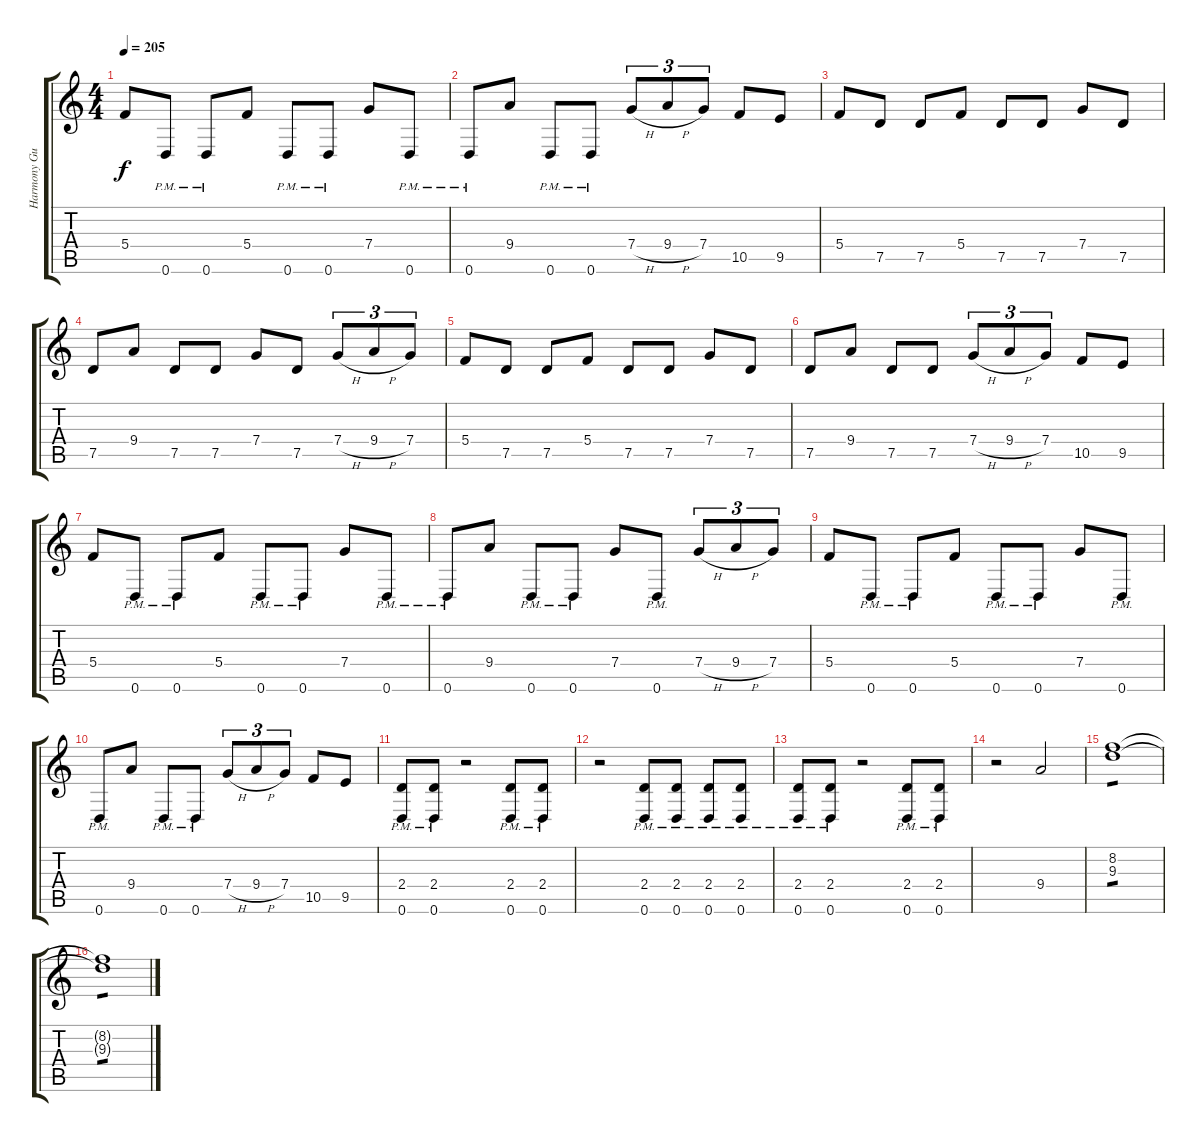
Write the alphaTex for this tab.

\track ("Harmony Guitar" "Harmony Gu") {instrument distortionguitar}
\staff {score tabs}
\tuning (D4 A3 F3 C3 G2 D2) {hide}
\ts (4 4)
\tempo 205
\clef g2
\ks c
5.4.8{dy f} 0.6{pm}.8 0.6{pm}.8 5.4.8 0.6{pm}.8 0.6{pm}.8 7.4.8 0.6{pm}.8 |
0.6{pm}.8 9.4.8 0.6{pm}.8 0.6{pm}.8 7.4{h}.8{tu (3 2)} 9.4{h}.8{tu (3 2)} 7.4.8{tu (3 2)} 10.5.8 9.5.8 |
5.4.8 7.5.8 7.5.8 5.4.8 7.5.8 7.5.8 7.4.8 7.5.8 |
7.5.8 9.4.8 7.5.8 7.5.8 7.4.8 7.5.8 7.4{h}.8{tu (3 2)} 9.4{h}.8{tu (3 2)} 7.4.8{tu (3 2)} |
5.4.8 7.5.8 7.5.8 5.4.8 7.5.8 7.5.8 7.4.8 7.5.8 |
7.5.8 9.4.8 7.5.8 7.5.8 7.4{h}.8{tu (3 2)} 9.4{h}.8{tu (3 2)} 7.4.8{tu (3 2)} 10.5.8 9.5.8 |
5.4.8 0.6{pm}.8 0.6{pm}.8 5.4.8 0.6{pm}.8 0.6{pm}.8 7.4.8 0.6{pm}.8 |
0.6{pm}.8 9.4.8 0.6{pm}.8 0.6{pm}.8 7.4.8 0.6{pm}.8 7.4{h}.8{tu (3 2)} 9.4{h}.8{tu (3 2)} 7.4.8{tu (3 2)} |
5.4.8 0.6{pm}.8 0.6{pm}.8 5.4.8 0.6{pm}.8 0.6{pm}.8 7.4.8 0.6{pm}.8 |
0.6{pm}.8 9.4.8 0.6{pm}.8 0.6{pm}.8 7.4{h}.8{tu (3 2)} 9.4{h}.8{tu (3 2)} 7.4.8{tu (3 2)} 10.5.8 9.5.8 |
(2.4 0.6{pm}).8 (2.4 0.6{pm}).8 r.2 (2.4 0.6{pm}).8 (2.4 0.6{pm}).8 |
r.2 (2.4 0.6{pm}).8 (2.4 0.6{pm}).8 (2.4 0.6{pm}).8 (2.4 0.6{pm}).8 |
(2.4 0.6{pm}).8 (2.4 0.6{pm}).8 r.2 (2.4 0.6{pm}).8 (2.4 0.6{pm}).8 |
r.2 9.4.2 |
(8.2 9.3).1{tp 1} |
(8.2{t} 9.3{t}).1{tp 1}
